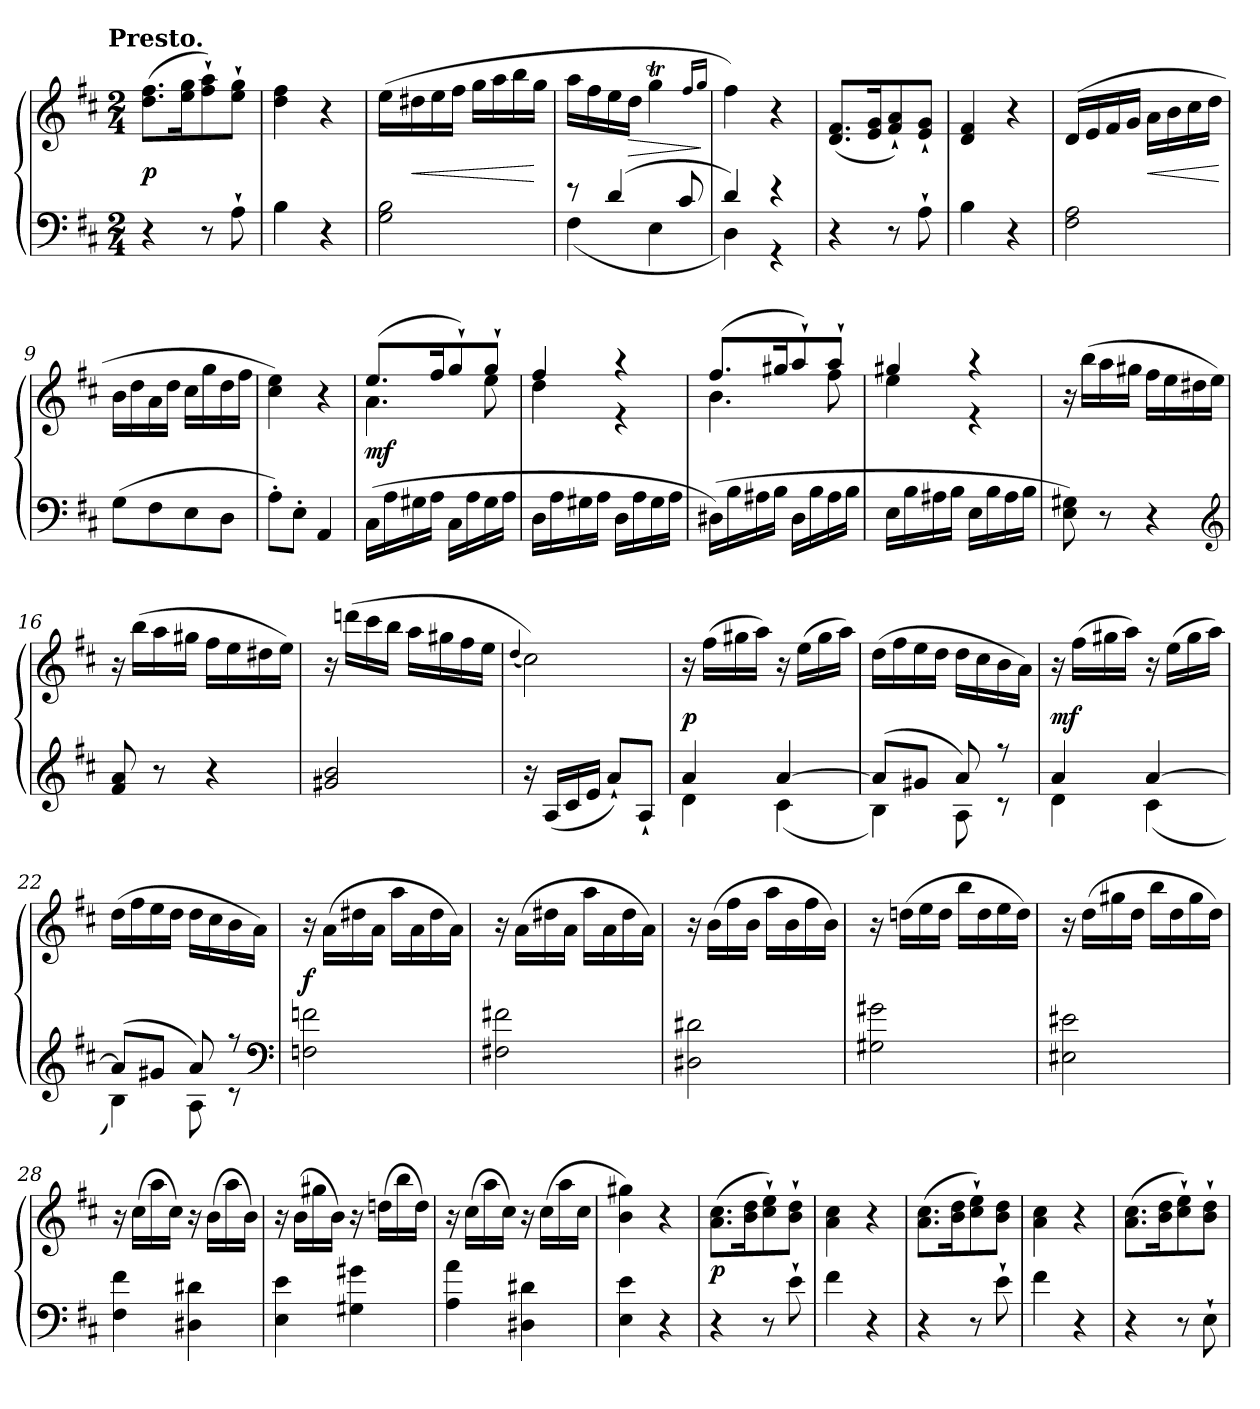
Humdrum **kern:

**kern	**kern	**dynam
*part1	*part1	*part1
*staff2	*staff1	*staff1/2
*clefF4	*clefG2	*
*k[f#c#]	*k[f#c#]	*
*D:	*D:	*
!!LO:TX:omd:t=Presto.
*M2/4	*M2/4	*
*MM144	*MM144	*
=1	=1	=1
4r	(8.dd 8.ff#L	p
.	16ee 16ggK	.
8r	8ff#` 8aa`)	.
8A`	8ee` 8gg`J	.
=2	=2	=2
4B	4dd 4ff#	.
4r	4r	.
=3	=3	=3
2G 2B	(16eeLL	.
.	16dd#X	<
.	16ee	.
.	16ff#JJ	.
.	16ggLL	.
.	16aa	.
.	16bb	.
.	16ggJJ	[
=4	=4	=4
*^	*	*
8r	(4F#	16aaLL	.
.	.	16ff#	.
(4d	.	16ee	.
.	.	16ddJJ	>
.	4E	4ggT	.
8c#	.	.	.
*v	*v	*	*
.	16qff#LL	.
.	16qggJJ	.
.	.	]
=5	=5	=5
*^	*	*
4d)	4D)	4ff#)	.
4r	4r	4r	.
*v	*v	*	*
=6	=6	=6
4r	(8.d 8.f#L	.
.	16e 16gK	.
8r	8f#` 8a`)	.
8A`	8e` 8g`J	.
=7	=7	=7
4B	4d 4f#	.
4r	4r	.
!!LO:LB:g=z
=8	=8	=8
2F# 2A	(16dLL	.
.	16e	.
.	16f#	.
.	16gJJ	.
.	16aLL	<
.	16b	.
.	16cc#	.
.	16ddJJ	.
.	.	[
=9	=9	=9
(8GL	16bLL	.
.	16dd	.
8F#	16a	.
.	16ddJJ	.
8E	16cc#LL	.
.	16gg	.
8DJ	16dd	.
.	16ff#JJ	.
=10	=10	=10
8A'L)	4cc# 4ee)	.
8E'J	.	.
4AA	4r	.
=11	=11	=11
*	*^	*
(16C#LL	(8.eeL	4.a	mf
16A	.	.	.
16G#X	.	.	.
16AJJ	16ff#K	.	.
16C#LL	8gg`)	.	.
16A	.	.	.
16G#	8gg`J	8ee	.
16AJJ	.	.	.
=12	=12	=12	=12
16DLL	4ff#	4dd	.
16A	.	.	.
16G#X	.	.	.
16AJJ	.	.	.
16DLL	4r	4r	.
16A	.	.	.
16G#	.	.	.
16AJJ	.	.	.
=13	=13	=13	=13
(16D#XLL)	(8.ff#L	4.b	.
16B	.	.	.
16A#X	.	.	.
16BJJ	16gg#XK	.	.
16D#LL	8aa`)	.	.
16B	.	.	.
16A#	8aa`J	8ff#	.
16BJJ	.	.	.
!!LO:LB:g=z	!!
=14	=14	=14	=14
16ELL	4gg#X	4ee	.
16B	.	.	.
16A#X	.	.	.
16BJJ	.	.	.
16ELL	4r	4r	.
16B	.	.	.
16A#	.	.	.
16BJJ	.	.	.
*	*v	*v	*
=15	=15	=15
8E 8G#X)	16r	.
.	(16bbLL	.
8r	16aa	.
.	16gg#XJJ	.
4r	16ff#LL	.
.	16ee	.
.	16dd#X	.
.	16eeJJ)	.
*clefG2	*	*
=16	=16	=16
8f# 8a	16r	.
.	(16bbLL	.
8r	16aa	.
.	16gg#XJJ	.
4r	16ff#LL	.
.	16ee	.
.	16dd#X	.
.	16eeJJ)	.
=17	=17	=17
2g#X 2b	16r	.
.	(16dddnLL	.
.	16ccc#	.
.	16bbJJ	.
.	16aaLL	.
.	16gg#X	.
.	16ff#	.
.	16eeJJ	.
=18	=18	=18
.	(4qqdd	.
16r	2cc#))	.
(16ALL	.	.
16c#	.	.
16eJJ	.	.
8a`L)	.	.
8A`J	.	.
!!LO:LB:g=z
=19	=19	=19
*^	*	*
4a	4d	16r	p
.	.	(16ff#LL	.
.	.	16gg#X	.
.	.	16aaJJ)	.
[4a	(4c#	16r	.
.	.	(16eeLL	.
.	.	16gg#	.
.	.	16aaJJ)	.
=20	=20	=20	=20
(8aL]	4B)	(16ddLL	.
.	.	16ff#	.
8g#XJ	.	16ee	.
.	.	16ddJJ	.
8a)	8A	16ddLL	.
.	.	16cc#	.
8rff	8rc	16b	.
.	.	16aJJ)	.
=21	=21	=21	=21
4a	4d	16r	mf
.	.	(16ff#LL	.
.	.	16gg#X	.
.	.	16aaJJ)	.
[4a	(4c#	16r	.
.	.	(16eeLL	.
.	.	16gg#	.
.	.	16aaJJ)	.
=22	=22	=22	=22
(8aL]	4B)	(16ddLL	.
.	.	16ff#	.
8g#XJ	.	16ee	.
.	.	16ddJJ	.
8a)	8A	16ddLL	.
.	.	16cc#	.
8rff	8rc	16b	.
.	.	16aJJ)	.
*v	*v	*	*
*clefF4	*	*
=23	=23	=23
2Fn 2fn	16r	f
.	(16aLL	.
.	16dd#X	.
.	16aJJ	.
.	16aaLL	.
.	16a	.
.	16dd#	.
.	16aJJ)	.
!!LO:LB:g=z
=24	=24	=24
2F#X 2f#X	16r	.
.	(16aLL	.
.	16dd#X	.
.	16aJJ	.
.	16aaLL	.
.	16a	.
.	16dd#	.
.	16aJJ)	.
=25	=25	=25
2D#X 2d#X	16r	.
.	(16bLL	.
.	16ff#	.
.	16bJJ	.
.	16aaLL	.
.	16b	.
.	16ff#	.
.	16bJJ)	.
=26	=26	=26
2G#X 2g#X	16r	.
.	(16ddnLL	.
.	16ee	.
.	16ddJJ	.
.	16bbLL	.
.	16dd	.
.	16ee	.
.	16ddJJ)	.
=27	=27	=27
2E#X 2e#X	16r	.
.	(16ddLL	.
.	16gg#X	.
.	16ddJJ	.
.	16bbLL	.
.	16dd	.
.	16gg#	.
.	16ddJJ)	.
=28	=28	=28
4F# 4f#	16r	.
.	(16cc#LL	.
.	16aa	.
.	16cc#JJ)	.
4D#X 4d#X	16r	.
.	(16bLL	.
.	16aa	.
.	16bJJ)	.
!!LO:LB:g=z
=29	=29	=29
4E 4e	16r	.
.	(16bLL	.
.	16gg#X	.
.	16bJJ)	.
4G#X 4g#X	16r	.
.	(16ddnLL	.
.	16bb	.
.	16ddJJ)	.
=30	=30	=30
4A 4a	16r	.
.	(16cc#LL	.
.	16aa	.
.	16cc#JJ)	.
4D#X 4d#X	16r	.
.	(16cc#LL	.
.	16aa	.
.	16cc#JJ	.
=31	=31	=31
4E 4e	4b 4gg#X)	.
4r	4r	.
=32	=32	=32
4r	(8.a 8.cc#L	p
.	16b 16ddK	.
8r	8cc#` 8ee`)	.
8e`	8b` 8dd`J	.
=33	=33	=33
4f#	4a 4cc#	.
4r	4r	.
=34	=34	=34
4r	(8.a 8.cc#L	.
.	16b 16ddK	.
8r	8cc#` 8ee`)	.
8e`	8b 8ddJ	.
=35	=35	=35
4f#	4a 4cc#	.
4r	4r	.
=36	=36	=36
4r	(8.a 8.cc#L	.
.	16b 16ddK	.
8r	8cc#` 8ee`)	.
8E`	8b` 8dd`J	.
=	=	=
*-	*-	*-
